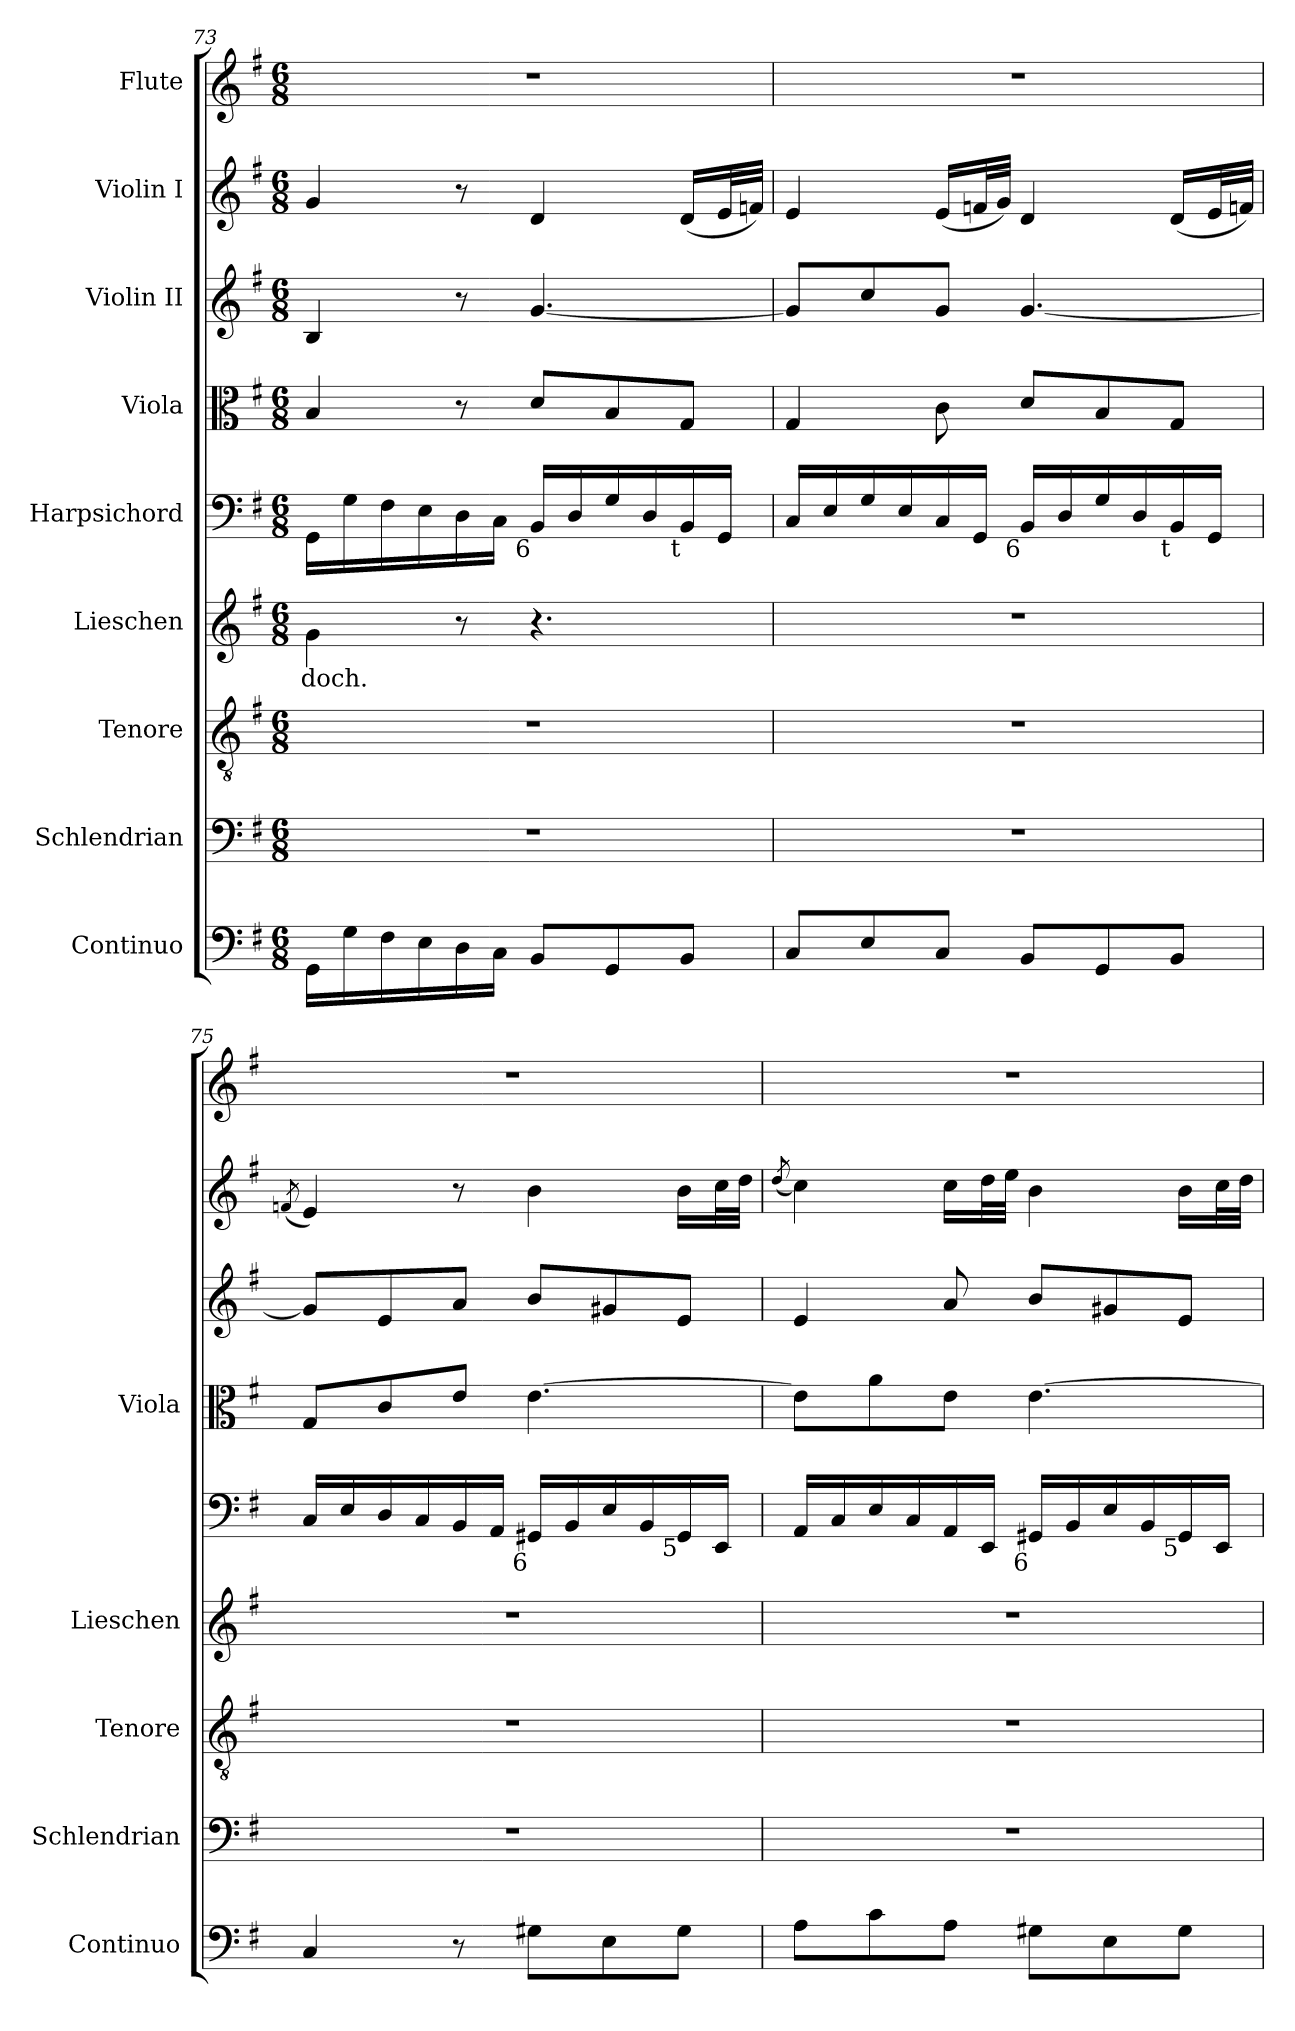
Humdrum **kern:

**kern	**kern	**kern	**kern	**text	**kern	**kern	**kern	**kern	**kern
*part9	*part8	*part7	*part6	*part6	*part5	*part4	*part3	*part2	*part1
*staff9	*staff8	*staff7	*staff6	*staff6	*staff5	*staff4	*staff3	*staff2	*staff1
*I"Continuo	*I"Schlendrian	*I"Tenore	*I"Lieschen	*	*I"Harpsichord	*I"Viola	*I"Violin II	*I"Violin I	*I"Flute
*I'Continuo	*I'Schlendrian	*I'Tenore	*I'Lieschen	*	*	*I'Viola	*	*	*
!!LO:PB:g=z
*clefF4	*clefF4	*clefGv2	*clefG2	*	*clefF4	*clefC3	*clefG2	*clefG2	*clefG2
*	*	*ITrd7c12	*	*	*	*	*	*	*
*k[f#]	*k[f#]	*k[f#]	*k[f#]	*	*k[f#]	*k[f#]	*k[f#]	*k[f#]	*k[f#]
*G:	*G:	*G:	*G:	*	*G:	*G:	*G:	*G:	*G:
*M6/8	*M6/8	*M6/8	*M6/8	*	*M6/8	*M6/8	*M6/8	*M6/8	*M6/8
=73	=73	=73	=73	=73	=73	=73	=73	=73	=73
!	!LO:N:vis=1	!LO:N:vis=1	!	!	!	!	!	!	!
!	!	!	!	!LO:LY:b:color=#000000	!	!	!	!	!LO:N:vis=1
16GGi\LL	2.r	2.r	4gi\	doch.	16GGi\LL	4Bi/	4Bi/	4gi/	2.r
16Gi\	.	.	.	.	16Gi\	.	.	.	.
16F#i\	.	.	.	.	16F#i\	.	.	.	.
16Ei\	.	.	.	.	16Ei\	.	.	.	.
16Di\	.	.	8r	.	16Di\	8r	8r	8r	.
16Ci\JJ	.	.	.	.	16Ci\JJ	.	.	.	.
!	!	!	!	!	!LO:TX:b:rj:t=6	!	!	!	!
8BBi/L	.	.	4.r	.	16BBi/LL	8di/L	[4.gi/	4di/	.
.	.	.	.	.	16Di/	.	.	.	.
8GGi/	.	.	.	.	16Gi/	8Bi/	.	.	.
.	.	.	.	.	16Di/	.	.	.	.
!	!	!	!	!	!LO:TX:b:rj:t=t	!	!	!	!
8BBi/J	.	.	.	.	16BBi/	8Gi/J	.	(16di/LL	.
.	.	.	.	.	16GGi/JJ	.	.	32ei/L	.
.	.	.	.	.	.	.	.	32fni/JJJ)	.
=74	=74	=74	=74	=74	=74	=74	=74	=74	=74
!	!LO:N:vis=1	!LO:N:vis=1	!LO:N:vis=1	!	!	!	!	!	!LO:N:vis=1
8Ci/L	2.r	2.r	2.r	.	16Ci/LL	4Gi/	8gi/L]	4ei/	2.r
.	.	.	.	.	16Ei/	.	.	.	.
8Ei/	.	.	.	.	16Gi/	.	8cci/	.	.
.	.	.	.	.	16Ei/	.	.	.	.
8Ci/J	.	.	.	.	16Ci/	8ci\	8gi/J	(16ei/LL	.
.	.	.	.	.	16GGi/JJ	.	.	32fni/L	.
.	.	.	.	.	.	.	.	32gi/JJJ)	.
!	!	!	!	!	!LO:TX:b:rj:t=6	!	!	!	!
8BBi/L	.	.	.	.	16BBi/LL	8di/L	[4.gi/	4di/	.
.	.	.	.	.	16Di/	.	.	.	.
8GGi/	.	.	.	.	16Gi/	8Bi/	.	.	.
.	.	.	.	.	16Di/	.	.	.	.
!	!	!	!	!	!LO:TX:b:rj:t=t	!	!	!	!
8BBi/J	.	.	.	.	16BBi/	8Gi/J	.	(16di/LL	.
.	.	.	.	.	16GGi/JJ	.	.	32ei/L	.
.	.	.	.	.	.	.	.	32fni/JJJ)	.
=75	=75	=75	=75	=75	=75	=75	=75	=75	=75
.	.	.	.	.	.	.	.	(8qfni/	.
!	!LO:N:vis=1	!LO:N:vis=1	!LO:N:vis=1	!	!	!	!	!	!LO:N:vis=1
4Ci/	2.r	2.r	2.r	.	16Ci/LL	8Gi/L	8gi/L]	4ei/)	2.r
.	.	.	.	.	16Ei/	.	.	.	.
.	.	.	.	.	16Di/	8ci/	8ei/	.	.
.	.	.	.	.	16Ci/	.	.	.	.
8r	.	.	.	.	16BBi/	8ei/J	8ai/J	8r	.
.	.	.	.	.	16AAi/JJ	.	.	.	.
!	!	!	!	!	!LO:TX:b:rj:t=6	!	!	!	!
8G#Xi\L	.	.	.	.	16GG#Xi/LL	[4.ei\	8bi/L	4bi\	.
.	.	.	.	.	16BBi/	.	.	.	.
8Ei\	.	.	.	.	16Ei/	.	8g#Xi/	.	.
.	.	.	.	.	16BBi/	.	.	.	.
!	!	!	!	!	!LO:TX:b:rj:t=5	!	!	!	!
8G#i\J	.	.	.	.	16GG#i/	.	8ei/J	16bi\LL	.
.	.	.	.	.	16EEi/JJ	.	.	32cci\L	.
.	.	.	.	.	.	.	.	32ddi\JJJ	.
=76	=76	=76	=76	=76	=76	=76	=76	=76	=76
.	.	.	.	.	.	.	.	(8qddi/	.
!	!LO:N:vis=1	!LO:N:vis=1	!LO:N:vis=1	!	!	!	!	!	!LO:N:vis=1
8Ai\L	2.r	2.r	2.r	.	16AAi/LL	8ei\L]	4ei/	4cci\)	2.r
.	.	.	.	.	16Ci/	.	.	.	.
8ci\	.	.	.	.	16Ei/	8ai\	.	.	.
.	.	.	.	.	16Ci/	.	.	.	.
8Ai\J	.	.	.	.	16AAi/	8ei\J	8ai/	16cci\LL	.
.	.	.	.	.	16EEi/JJ	.	.	32ddi\L	.
.	.	.	.	.	.	.	.	32eei\JJJ	.
!	!	!	!	!	!LO:TX:b:rj:t=6	!	!	!	!
8G#Xi\L	.	.	.	.	16GG#Xi/LL	[4.ei\	8bi/L	4bi\	.
.	.	.	.	.	16BBi/	.	.	.	.
8Ei\	.	.	.	.	16Ei/	.	8g#Xi/	.	.
.	.	.	.	.	16BBi/	.	.	.	.
!	!	!	!	!	!LO:TX:b:rj:t=5	!	!	!	!
8G#i\J	.	.	.	.	16GG#i/	.	8ei/J	16bi\LL	.
.	.	.	.	.	16EEi/JJ	.	.	32cci\L	.
.	.	.	.	.	.	.	.	32ddi\JJJ	.
=	=	=	=	=	=	=	=	=	=
*-	*-	*-	*-	*-	*-	*-	*-	*-	*-
